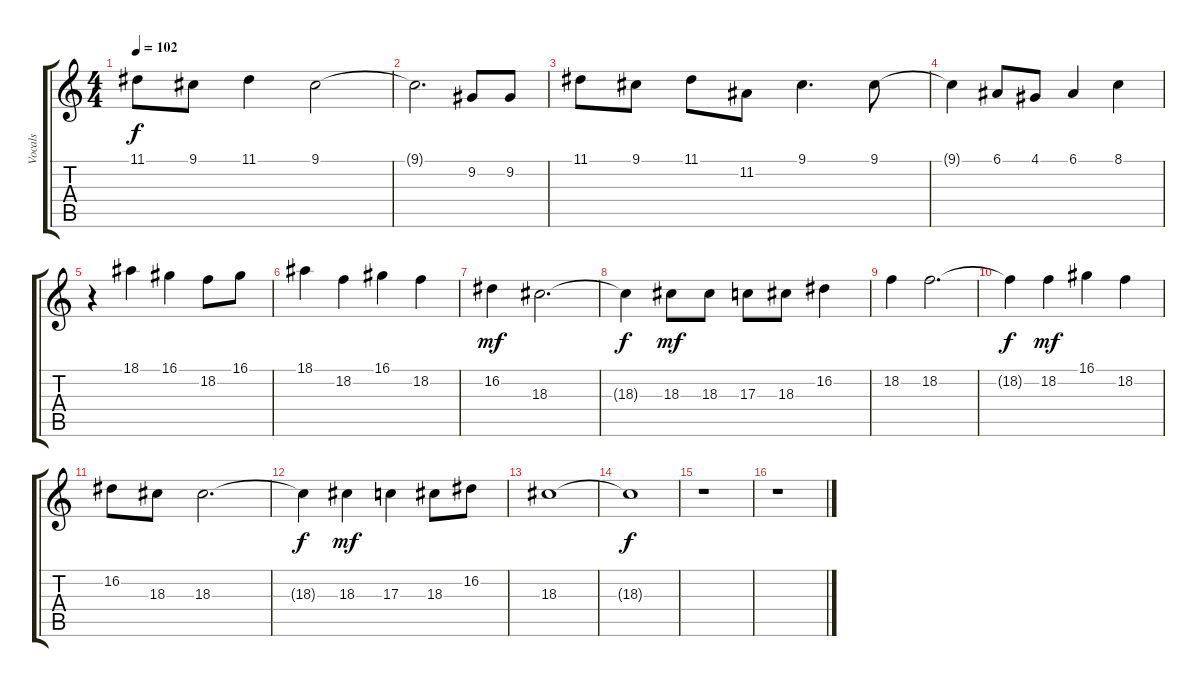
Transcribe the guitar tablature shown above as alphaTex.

\track ("Vocals" "Vocals") {instrument harmonica}
\staff {score tabs}
\tuning (E4 B3 G3 D3 A2 E2) {hide}
\ts (4 4)
\tempo 102
\clef g2
\ks c
11.1.8{dy f} 9.1.8 11.1.4 9.1.2 |
9.1{t}.2{d} 9.2.8 9.2.8 |
11.1.8 9.1.8 11.1.8 11.2.8 9.1.4{d} 9.1.8 |
9.1{t}.4 6.1.8 4.1.8 6.1.4 8.1.4 |
r.4 18.1.4 16.1.4 18.2.8 16.1.8 |
18.1.4 18.2.4 16.1.4 18.2.4 |
16.2.4{dy mf} 18.3.2{d} |
18.3{t}.4{dy f} 18.3.8{dy mf} 18.3.8 17.3.8 18.3.8 16.2.4 |
18.2.4 18.2.2{d} |
18.2{t}.4{dy f} 18.2.4{dy mf} 16.1.4 18.2.4 |
16.2.8 18.3.8 18.3.2{d} |
18.3{t}.4{dy f} 18.3.4{dy mf} 17.3.4 18.3.8 16.2.8 |
18.3.1 |
18.3{t}.1{dy f} |
r.1 |
r.1
